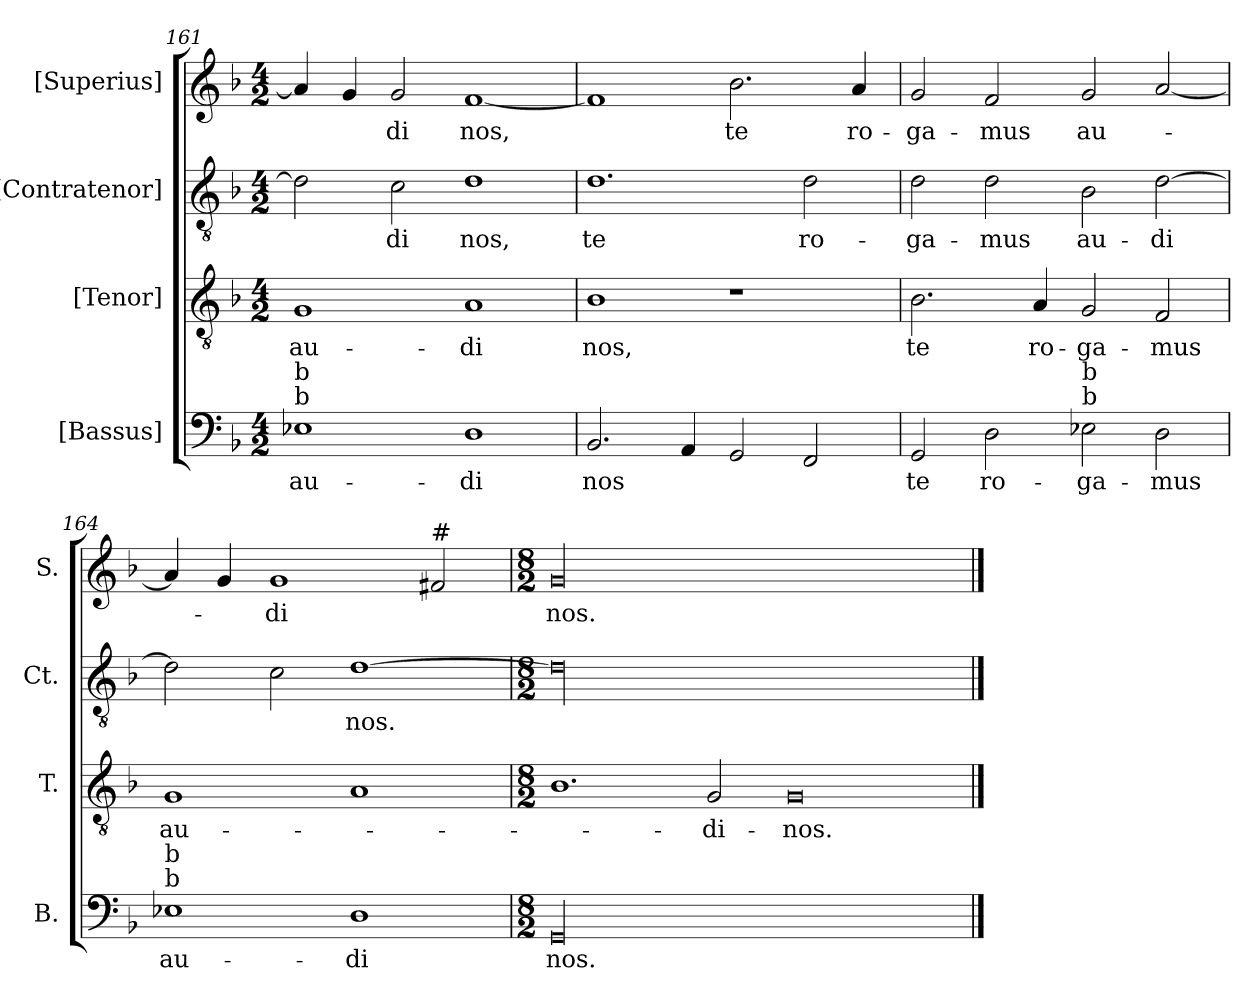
**kern	**text	**kern	**text	**kern	**text	**kern	**text
*part4	*part4	*part3	*part3	*part2	*part2	*part1	*part1
*staff4	*staff4	*staff3	*staff3	*staff2	*staff2	*staff1	*staff1
*I"[Bassus]	*	*I"[Tenor]	*	*I"[Contratenor]	*	*I"[Superius]	*
*I'B.	*	*I'T.	*	*I'Ct.	*	*I'S.	*
*clefF4	*	*clefGv2	*	*clefGv2	*	*clefG2	*
*	*	*ITrd7c12	*	*ITrd7c12	*	*	*
*k[b-]	*	*k[b-]	*	*k[b-]	*	*k[b-]	*
*F:	*	*F:	*	*F:	*	*F:	*
*M4/2	*	*M4/2	*	*M4/2	*	*M4/2	*
=161	=161	=161	=161	=161	=161	=161	=161
!	!LO:LY:b:color=#000000	!	!	!	!	!	!
!LO:TX:a:t=b	!	!	!	!	!	!	!
!LO:TX:a:t=b	!	!	!	!	!	!	!
!	!	!	!LO:LY:b:color=#000000	!	!	!	!
1E-i	au-	1GGj	au-	2Dj\]	.	4aj/]	.
.	.	.	.	.	.	4gj/	.
!	!	!	!	!	!LO:LY:b:color=#000000	!	!
!	!	!	!	!	!	!	!LO:LY:b:color=#000000
.	.	.	.	2Cj\	-di	2gj/	-di
!	!LO:LY:b:color=#000000	!	!	!	!	!	!
!	!	!	!LO:LY:b:color=#000000	!	!	!	!
!	!	!	!	!	!LO:LY:b:color=#000000	!	!
!	!	!	!	!	!	!	!LO:LY:b:color=#000000
1Dj	-di	1AAj	-di	1Dj	nos,	[<1fj	nos,
=162	=162	=162	=162	=162	=162	=162	=162
!	!LO:LY:b:color=#000000	!	!	!	!	!	!
!	!	!	!LO:LY:b:color=#000000	!	!	!	!
!	!	!	!	!	!LO:LY:b:color=#000000	!	!
2.BB-j/	nos	1BB-j	nos,	1.Dj	te	1fj]	.
4AAj/	.	.	.	.	.	.	.
!	!	!	!	!	!	!	!LO:LY:b:color=#000000
2GGj/	.	1r	.	.	.	2.b-j\	te
!	!	!	!	!	!LO:LY:b:color=#000000	!	!
2FFj/	.	.	.	2Dj\	ro-	.	.
!	!	!	!	!	!	!	!LO:LY:b:color=#000000
.	.	.	.	.	.	4aj/	ro-
!!LO:PB:g=z
=163	=163	=163	=163	=163	=163	=163	=163
!	!LO:LY:b:color=#000000	!	!	!	!	!	!
!	!	!	!LO:LY:b:color=#000000	!	!	!	!
!	!	!	!	!	!LO:LY:b:color=#000000	!	!
!	!	!	!	!	!	!	!LO:LY:b:color=#000000
2GGj/	te	2.BB-j\	te	2Dj\	-ga-	2gj/	-ga-
!	!LO:LY:b:color=#000000	!	!	!	!	!	!
!	!	!	!	!	!LO:LY:b:color=#000000	!	!
!	!	!	!	!	!	!	!LO:LY:b:color=#000000
2Dj\	ro-	.	.	2Dj\	-mus	2fj/	-mus
!	!	!	!LO:LY:b:color=#000000	!	!	!	!
.	.	4AAj/	ro-	.	.	.	.
!	!LO:LY:b:color=#000000	!	!	!	!	!	!
!	!	!	!LO:LY:b:color=#000000	!	!	!	!
!	!	!	!	!	!LO:LY:b:color=#000000	!	!
!LO:TX:a:t=b	!	!	!	!	!	!	!
!LO:TX:a:t=b	!	!	!	!	!	!	!
!	!	!	!	!	!	!	!LO:LY:b:color=#000000
2E-i\	-ga-	2GGj/	-ga-	2BB-j\	au-	2gj/	au-
!	!LO:LY:b:color=#000000	!	!	!	!	!	!
!	!	!	!LO:LY:b:color=#000000	!	!	!	!
!	!	!	!	!	!LO:LY:b:color=#000000	!	!
2Dj\	-mus	2FFj/	-mus	[>2Dj\	-di	[<2aj/	.
=164	=164	=164	=164	=164	=164	=164	=164
!	!LO:LY:b:color=#000000	!	!	!	!	!	!
!LO:TX:a:t=b	!	!	!	!	!	!	!
!LO:TX:a:t=b	!	!	!	!	!	!	!
!	!	!	!LO:LY:b:color=#000000	!	!	!	!
1E-i	au-	1GGj	au-	2Dj\]	.	4aj/]	.
.	.	.	.	.	.	4gj/	.
!	!	!	!	!	!	!	!LO:LY:b:color=#000000
.	.	.	.	2Cj\	.	1gj	-di
!	!LO:LY:b:color=#000000	!	!	!	!	!	!
!	!	!	!	!	!LO:LY:b:color=#000000	!	!
1Dj	-di	1AAj	.	[>1Dj	nos.	.	.
!	!	!	!	!	!	!LO:TX:a:t=#	!
.	.	.	.	.	.	2f#i/	.
=165	=165	=165	=165	=165	=165	=165	=165
*M8/2	*	*M8/2	*	*M8/2	*	*M8/2	*
!	!LO:LY:b:color=#000000	!	!	!	!	!	!
!	!	!	!	!	!	!	!LO:LY:b:color=#000000
00GGj	nos.	1.BB-j	.	00Dj]	.	00gj	nos.
!	!	!	!LO:LY:b:color=#000000	!	!	!	!
.	.	2GGj/	-di-	.	.	.	.
!	!	!	!LO:LY:b:color=#000000	!	!	!	!
.	.	0GGj	-nos.	.	.	.	.
==	==	==	==	==	==	==	==
*-	*-	*-	*-	*-	*-	*-	*-
